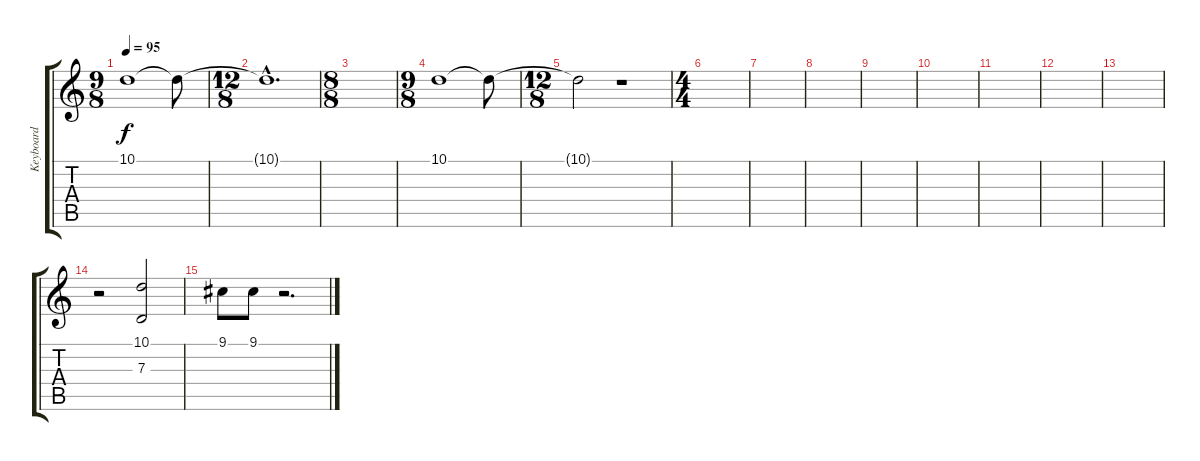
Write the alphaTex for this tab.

\track ("Keyboard" "Keyboard") {instrument stringensemble1}
\staff {score tabs}
\tuning (E4 B3 G3 D3 A2 E2) {hide}
\ts (9 8)
\tempo 95
\clef g2
\ks c
10.1.1{dy f} 10.1{t}.8 |
\ts (12 8)
10.1{hac t}.1{d} |
\ts (8 8)
|
\ts (9 8)
10.1.1 10.1{t}.8 |
\ts (12 8)
10.1{t}.2 r.1 |
\ts (4 4)
|
|
|
|
|
|
|
|
r.2 (10.1 7.3).2 |
9.1.8 9.1.8 r.2{d}
